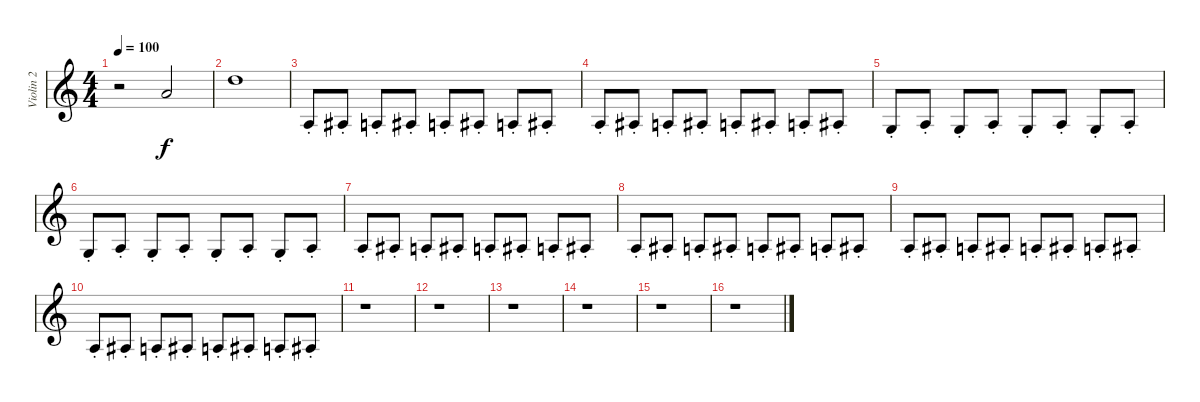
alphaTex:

\track ("Violin 2" "Violin 2") {instrument stringensemble1}
\staff {score}
\tuning (E4 B3 G3 D3 A2 E2) {hide}
\ts (4 4)
\tempo 100
\clef g2
\ks c
r.2{dy f} 5.1.2 |
10.1.1 |
2.3{st}.8 3.3{st}.8 2.3{st}.8 3.3{st}.8 2.3{st}.8 3.3{st}.8 2.3{st}.8 3.3{st}.8 |
2.3{st}.8 3.3{st}.8 2.3{st}.8 3.3{st}.8 2.3{st}.8 3.3{st}.8 2.3{st}.8 3.3{st}.8 |
0.3{st}.8 2.3{st}.8 0.3{st}.8 2.3{st}.8 0.3{st}.8 2.3{st}.8 0.3{st}.8 2.3{st}.8 |
0.3{st}.8 2.3{st}.8 0.3{st}.8 2.3{st}.8 0.3{st}.8 2.3{st}.8 0.3{st}.8 2.3{st}.8 |
2.3{st}.8 3.3{st}.8 2.3{st}.8 3.3{st}.8 2.3{st}.8 3.3{st}.8 2.3{st}.8 3.3{st}.8 |
2.3{st}.8 3.3{st}.8 2.3{st}.8 3.3{st}.8 2.3{st}.8 3.3{st}.8 2.3{st}.8 3.3{st}.8 |
2.3{st}.8 3.3{st}.8 2.3{st}.8 3.3{st}.8 2.3{st}.8 3.3{st}.8 2.3{st}.8 3.3{st}.8 |
2.3{st}.8 3.3{st}.8 2.3{st}.8 3.3{st}.8 2.3{st}.8 3.3{st}.8 2.3{st}.8 3.3{st}.8 |
r.1 |
r.1 |
r.1 |
r.1 |
r.1 |
r.1
